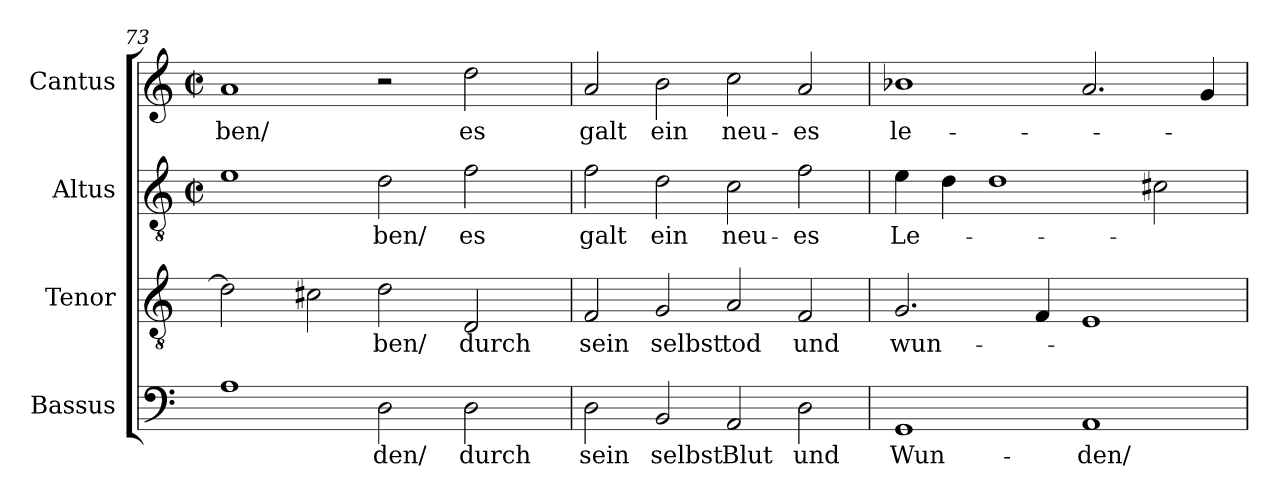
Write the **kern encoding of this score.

**kern	**text	**kern	**text	**kern	**text	**kern	**text
*part4	*part4	*part3	*part3	*part2	*part2	*part1	*part1
*staff4	*staff4	*staff3	*staff3	*staff2	*staff2	*staff1	*staff1
*I"Bassus	*	*I"Tenor	*	*I"Altus	*	*I"Cantus	*
!!LO:LB:g=z
*clefF4	*	*clefGv2	*	*clefGv2	*	*clefG2	*
*	*	*	*	*M2/2	*	*M2/2	*
*	*	*	*	*met(c|)	*	*met(c|)	*
=73	=73	=73	=73	=73	=73	=73	=73
!	!	!	!	!	!	!	!LO:LY:b:cj
*^	*	*^	*	*	*	*	*
*	*^	*	*	*	*	*	*	*	*
1A	64ryy	32ryy	.	2d\]	32ryy	.	1e	.	1a	-ben/
.	1ryy	.	.	.	.	.	.	.	.	.
.	.	1ryy	.	.	1ryy	.	.	.	.	.
.	.	.	.	2c#X\	.	.	.	.	.	.
!	!	!	!LO:LY:b:cj	!	!	!LO:LY:b:cj	!	!LO:LY:b:cj	!	!
2D\	.	.	-den/	2d\	.	-ben/	2d\	-ben/	2r	.
.	2ryy	.	.	.	.	.	.	.	.	.
.	.	2ryy	.	.	2ryy	.	.	.	.	.
!	!	!	!LO:LY:b:cj	!	!	!LO:LY:b:cj	!	!LO:LY:b:cj	!	!LO:LY:b:cj
2D\	.	.	durch	2D/	.	durch	2f\	es	2dd\	es
.	4ryy	.	.	.	.	.	.	.	.	.
.	.	4...ryy	.	.	4...ryy	.	.	.	.	.
.	8...ryy	.	.	.	.	.	.	.	.	.
=74	=74	=74	=74	=74	=74	=74	=74	=74	=74	=74
!	!	!	!LO:LY:b:cj	!	!	!LO:LY:b:cj	!	!LO:LY:b:cj	!	!LO:LY:b:cj
*v	*v	*v	*	*	*	*	*	*	*	*
*	*	*v	*v	*	*	*	*	*
2D\	sein	2F/	sein	2f\	galt	2a/	galt
!	!LO:LY:b:cj	!	!LO:LY:b:cj	!	!LO:LY:b:cj	!	!LO:LY:b:cj
2BB/	selbst	2G/	selbst	2d\	ein	2b\	ein
!	!LO:LY:b:cj	!	!LO:LY:b:cj	!	!LO:LY:b:cj	!	!LO:LY:b:cj
2AA/	Blut	2A/	tod	2c\	neu-	2cc\	neu-
!	!LO:LY:b:cj	!	!LO:LY:b:cj	!	!LO:LY:b:cj	!	!LO:LY:b:cj
2D\	und	2F/	und	2f\	-es	2a/	-es
=75	=75	=75	=75	=75	=75	=75	=75
!	!LO:LY:b:cj	!	!LO:LY:b:cj	!	!LO:LY:b:cj	!	!LO:LY:b:cj
1GG	Wun-	2.G/	wun-	4e\	Le-	1b-X	le-
.	.	.	.	4d\	.	.	.
.	.	.	.	1d	.	.	.
.	.	4F/	.	.	.	.	.
!	!LO:LY:b:cj	!	!	!	!	!	!
1AA	-den/	1E	.	.	.	2.a/	.
.	.	.	.	2c#X\	.	.	.
.	.	.	.	.	.	4g/	.
=	=	=	=	=	=	=	=
*-	*-	*-	*-	*-	*-	*-	*-
